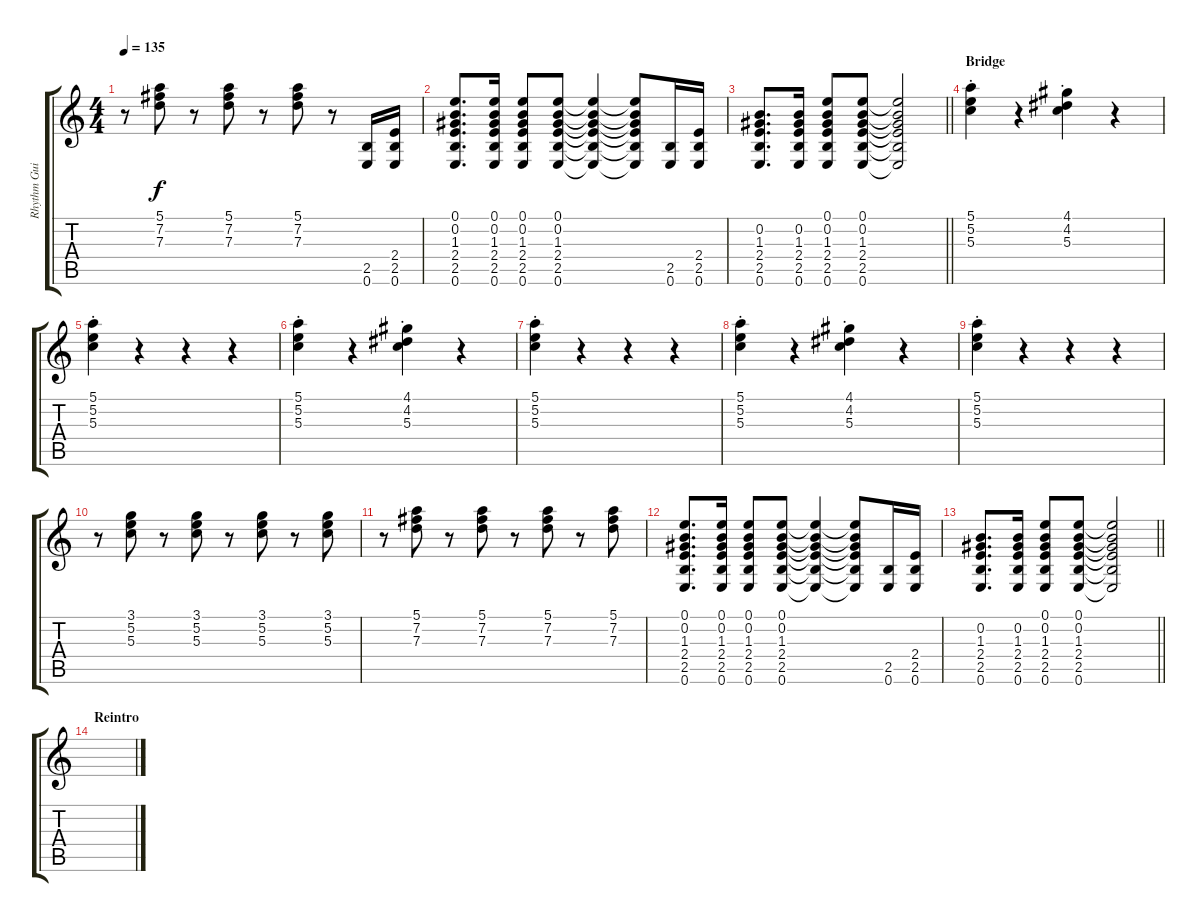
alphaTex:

\track ("Rhythm Guitar" "Rhythm Gui") {instrument acousticguitarsteel}
\staff {score tabs}
\tuning (E4 B3 G3 D3 A2 E2) {hide}
\ts (4 4)
\tempo 135
\clef g2
\ks c
r.8{dy f} (5.1 7.2 7.3).8 r.8 (5.1 7.2 7.3).8 r.8 (5.1 7.2 7.3).8 r.8 (2.5 0.6).16 (2.4 2.5 0.6).16 |
(0.1 0.2 1.3 2.4 2.5 0.6).8{d} (0.1 0.2 1.3 2.4 2.5 0.6).16 (0.1 0.2 1.3 2.4 2.5 0.6).8 (0.1 0.2 1.3 2.4 2.5 0.6).8 (0.1{t} 0.2{t} 1.3{t} 2.4{t} 2.5{t} 0.6{t}).4 (0.1{t} 0.2{t} 1.3{t} 2.4{t} 2.5{t} 0.6{t}).8 (2.5 0.6).16 (2.4 2.5 0.6).16 |
\barLineRight lightlight
(0.2 1.3 2.4 2.5 0.6).8{d} (0.2 1.3 2.4 2.5 0.6).16 (0.1 0.2 1.3 2.4 2.5 0.6).8 (0.1 0.2 1.3 2.4 2.5 0.6).8 (0.1{t} 0.2{t} 1.3{t} 2.4{t} 2.5{t} 0.6{t}).2 |
\section ("" "Bridge")
(5.1{st} 5.2{st} 5.3{st}).4 r.4 (4.1{st} 4.2{st} 5.3{st}).4 r.4 |
(5.1{st} 5.2{st} 5.3{st}).4 r.4 r.4 r.4 |
(5.1{st} 5.2{st} 5.3{st}).4 r.4 (4.1{st} 4.2{st} 5.3{st}).4 r.4 |
(5.1{st} 5.2{st} 5.3{st}).4 r.4 r.4 r.4 |
(5.1{st} 5.2{st} 5.3{st}).4 r.4 (4.1{st} 4.2{st} 5.3{st}).4 r.4 |
(5.1{st} 5.2{st} 5.3{st}).4 r.4 r.4 r.4 |
r.8 (3.1 5.2 5.3).8 r.8 (3.1 5.2 5.3).8 r.8 (3.1 5.2 5.3).8 r.8 (3.1 5.2 5.3).8 |
r.8 (5.1 7.2 7.3).8 r.8 (5.1 7.2 7.3).8 r.8 (5.1 7.2 7.3).8 r.8 (5.1 7.2 7.3).8 |
(0.1 0.2 1.3 2.4 2.5 0.6).8{d} (0.1 0.2 1.3 2.4 2.5 0.6).16 (0.1 0.2 1.3 2.4 2.5 0.6).8 (0.1 0.2 1.3 2.4 2.5 0.6).8 (0.1{t} 0.2{t} 1.3{t} 2.4{t} 2.5{t} 0.6{t}).4 (0.1{t} 0.2{t} 1.3{t} 2.4{t} 2.5{t} 0.6{t}).8 (2.5 0.6).16 (2.4 2.5 0.6).16 |
\barLineRight lightlight
(0.2 1.3 2.4 2.5 0.6).8{d} (0.2 1.3 2.4 2.5 0.6).16 (0.1 0.2 1.3 2.4 2.5 0.6).8 (0.1 0.2 1.3 2.4 2.5 0.6).8 (0.1{t} 0.2{t} 1.3{t} 2.4{t} 2.5{t} 0.6{t}).2 |
\section ("" "Reintro")
